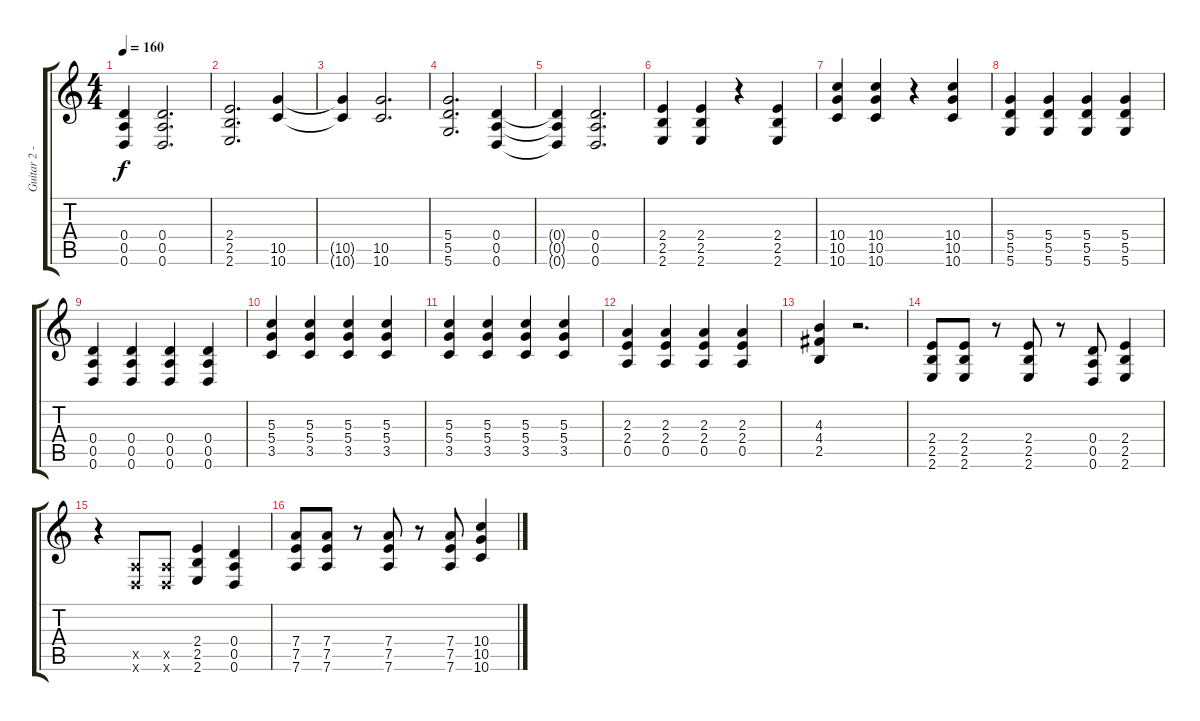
\track ("Guitar 2 - Korey Cooper" "Guitar 2 -") {instrument distortionguitar}
\staff {score tabs}
\tuning (E4 B3 G3 D3 A2 D2) {hide}
\ts (4 4)
\tempo 160
\clef g2
\ks c
(0.4{t} 0.5{t} 0.6{t}).4{dy f} (0.4 0.5 0.6).2{d} |
(2.4 2.5 2.6).2{d} (10.5 10.6).4 |
(10.5{t} 10.6{t}).4 (10.5 10.6).2{d} |
(5.4 5.5 5.6).2{d} (0.4 0.5 0.6).4 |
(0.4{t} 0.5{t} 0.6{t}).4 (0.4 0.5 0.6).2{d} |
(2.4 2.5 2.6).4 (2.4 2.5 2.6).4 r.4 (2.4 2.5 2.6).4 |
(10.4 10.5 10.6).4 (10.4 10.5 10.6).4 r.4 (10.4 10.5 10.6).4 |
(5.4 5.5 5.6).4 (5.4 5.5 5.6).4 (5.4 5.5 5.6).4 (5.4 5.5 5.6).4 |
(0.4 0.5 0.6).4 (0.4 0.5 0.6).4 (0.4 0.5 0.6).4 (0.4 0.5 0.6).4 |
(5.3 5.4 3.5).4 (5.3 5.4 3.5).4 (5.3 5.4 3.5).4 (5.3 5.4 3.5).4 |
(5.3 5.4 3.5).4 (5.3 5.4 3.5).4 (5.3 5.4 3.5).4 (5.3 5.4 3.5).4 |
(2.3 2.4 0.5).4 (2.3 2.4 0.5).4 (2.3 2.4 0.5).4 (2.3 2.4 0.5).4 |
(4.3 4.4 2.5).4 r.2{d} |
(2.4 2.5 2.6).8{instrument distortionguitar} (2.4 2.5 2.6).8 r.8 (2.4 2.5 2.6).8 r.8 (0.4 0.5 0.6).8 (2.4 2.5 2.6).4 |
r.4 (0.5{x} 0.6{x}).8 (0.5{x} 0.6{x}).8 (2.4 2.5 2.6).4 (0.4 0.5 0.6).4 |
(7.4 7.5 7.6).8 (7.4 7.5 7.6).8 r.8 (7.4 7.5 7.6).8 r.8 (7.4 7.5 7.6).8 (10.4 10.5 10.6).4
